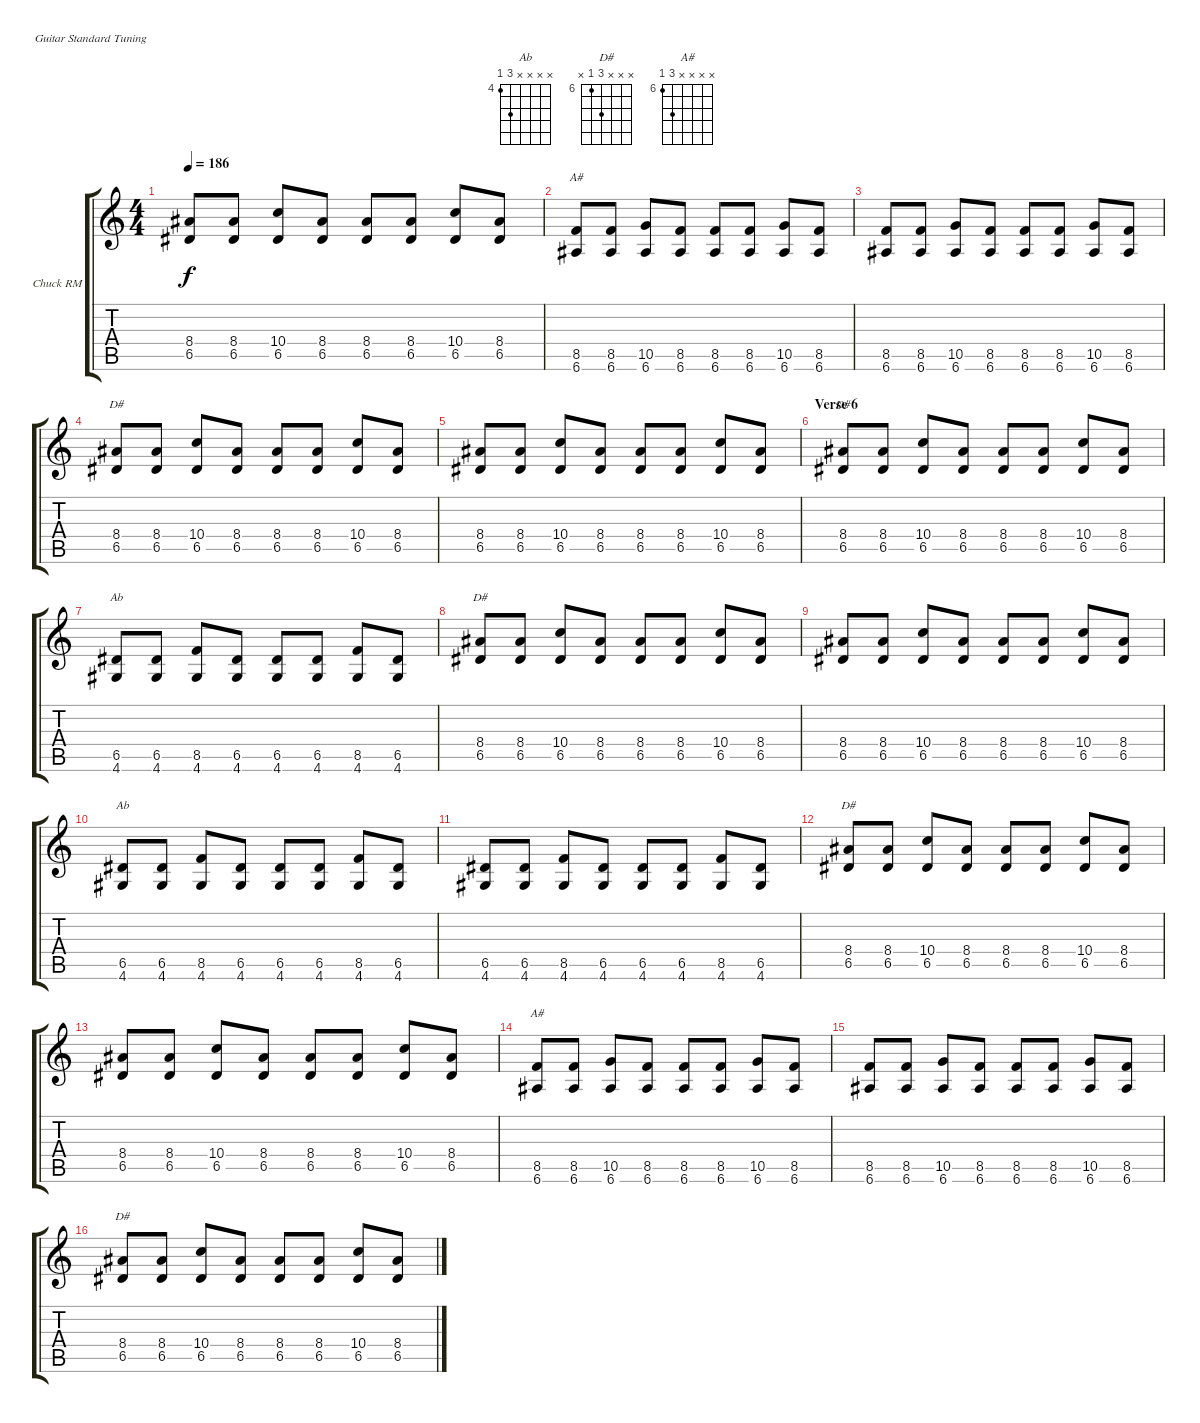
\defaultSystemsLayout 4
\bracketExtendMode groupsimilarinstruments
\firstSystemTrackNameOrientation horizontal
\otherSystemsTrackNameOrientation horizontal
\track ("Chuck Berry - Rhythm" "Chuck RM") {instrument electricguitarclean}
\staff {score tabs}
\tuning (E4 B3 G3 D3 A2 E2)
\chord ("Ab" x x x x 6 4) {firstfret 4}
\chord ("D#" x x x 8 6 x) {firstfret 6}
\chord ("A#" x x x x 8 6) {firstfret 6}
\ts (4 4)
\tempo 186
\clef g2
\scale
0.333333
\ks c
(8.4 6.5).8{dy f} (8.4 6.5).8 (10.4 6.5).8 (8.4 6.5).8 (8.4 6.5).8 (8.4 6.5).8 (10.4 6.5).8 (8.4 6.5).8 |
\scale
0.333333 (8.5 6.6).8{ch "A#"} (8.5 6.6).8 (10.5 6.6).8 (8.5 6.6).8 (8.5 6.6).8 (8.5 6.6).8 (10.5 6.6).8 (8.5 6.6).8 |
\scale
0.333333 (8.5 6.6).8 (8.5 6.6).8 (10.5 6.6).8 (8.5 6.6).8 (8.5 6.6).8 (8.5 6.6).8 (10.5 6.6).8 (8.5 6.6).8 |
\scale
0.333333 (8.4 6.5).8{ch "D#"} (8.4 6.5).8 (10.4 6.5).8 (8.4 6.5).8 (8.4 6.5).8 (8.4 6.5).8 (10.4 6.5).8 (8.4 6.5).8 |
\scale
0.333333 (8.4 6.5).8 (8.4 6.5).8 (10.4 6.5).8 (8.4 6.5).8 (8.4 6.5).8 (8.4 6.5).8 (10.4 6.5).8 (8.4 6.5).8 |
\section ("" "Verse 6")
\scale
0.333333 (8.4 6.5).8{ch "D#"} (8.4 6.5).8 (10.4 6.5).8 (8.4 6.5).8 (8.4 6.5).8 (8.4 6.5).8 (10.4 6.5).8 (8.4 6.5).8 |
\scale
0.333333 (6.5 4.6).8{ch "Ab"} (6.5 4.6).8 (8.5 4.6).8 (6.5 4.6).8 (6.5 4.6).8 (6.5 4.6).8 (8.5 4.6).8 (6.5 4.6).8 |
\scale
0.333333 (8.4 6.5).8{ch "D#"} (8.4 6.5).8 (10.4 6.5).8 (8.4 6.5).8 (8.4 6.5).8 (8.4 6.5).8 (10.4 6.5).8 (8.4 6.5).8 |
\scale
0.333333 (8.4 6.5).8 (8.4 6.5).8 (10.4 6.5).8 (8.4 6.5).8 (8.4 6.5).8 (8.4 6.5).8 (10.4 6.5).8 (8.4 6.5).8 |
\scale
0.333333 (6.5 4.6).8{ch "Ab"} (6.5 4.6).8 (8.5 4.6).8 (6.5 4.6).8 (6.5 4.6).8 (6.5 4.6).8 (8.5 4.6).8 (6.5 4.6).8 |
\scale
0.333333 (6.5 4.6).8 (6.5 4.6).8 (8.5 4.6).8 (6.5 4.6).8 (6.5 4.6).8 (6.5 4.6).8 (8.5 4.6).8 (6.5 4.6).8 |
\scale
0.333333 (8.4 6.5).8{ch "D#"} (8.4 6.5).8 (10.4 6.5).8 (8.4 6.5).8 (8.4 6.5).8 (8.4 6.5).8 (10.4 6.5).8 (8.4 6.5).8 |
\scale
0.333333 (8.4 6.5).8 (8.4 6.5).8 (10.4 6.5).8 (8.4 6.5).8 (8.4 6.5).8 (8.4 6.5).8 (10.4 6.5).8 (8.4 6.5).8 |
\scale
0.333333 (8.5 6.6).8{ch "A#"} (8.5 6.6).8 (10.5 6.6).8 (8.5 6.6).8 (8.5 6.6).8 (8.5 6.6).8 (10.5 6.6).8 (8.5 6.6).8 |
\scale
0.333333 (8.5 6.6).8 (8.5 6.6).8 (10.5 6.6).8 (8.5 6.6).8 (8.5 6.6).8 (8.5 6.6).8 (10.5 6.6).8 (8.5 6.6).8 |
\scale
0.333333 (8.4 6.5).8{ch "D#"} (8.4 6.5).8 (10.4 6.5).8 (8.4 6.5).8 (8.4 6.5).8 (8.4 6.5).8 (10.4 6.5).8 (8.4 6.5).8
